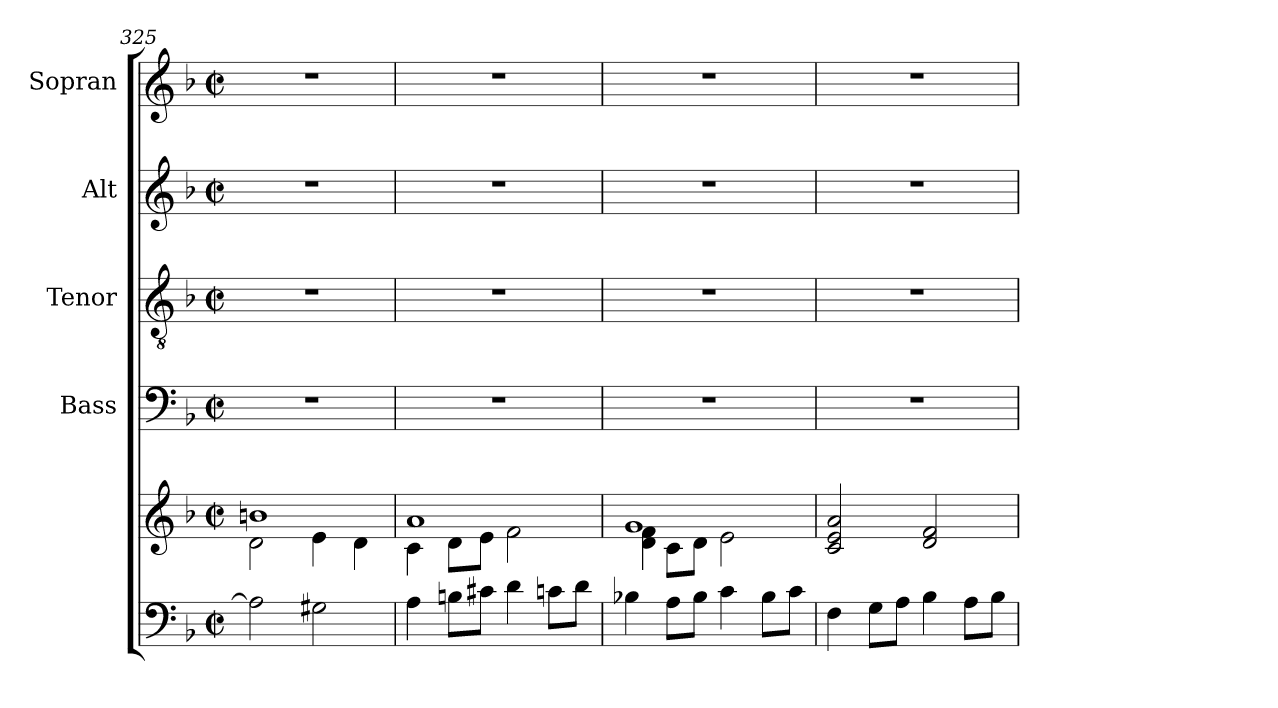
**kern	**kern	**kern	**kern	**kern	**kern
*part5	*part5	*part4	*part3	*part2	*part1
*staff6	*staff5	*staff4	*staff3	*staff2	*staff1
*	*	*I"Bass	*I"Tenor	*I"Alt	*I"Sopran
*	*	*I'B.	*I'T.	*I'A.	*I'S.
*clefF4	*clefG2	*clefF4	*clefGv2	*clefG2	*clefG2
*k[b-]	*k[b-]	*k[b-]	*k[b-]	*k[b-]	*k[b-]
*F:	*F:	*F:	*F:	*F:	*F:
*M2/2	*M2/2	*M2/2	*M2/2	*M2/2	*M2/2
*met(c|)	*met(c|)	*met(c|)	*met(c|)	*met(c|)	*met(c|)
=325	=325	=325	=325	=325	=325
*	*^	*	*	*	*
2A\]	1bn	2d\	1r	1r	1r	1r
2G#X\	.	4e\	.	.	.	.
.	.	4d\	.	.	.	.
=326	=326	=326	=326	=326	=326	=326
4A\	1a	4c\	1r	1r	1r	1r
8Bn\L	.	8d\L	.	.	.	.
8c#X\J	.	8e\J	.	.	.	.
4d\	.	2f\	.	.	.	.
8cn\L	.	.	.	.	.	.
8d\J	.	.	.	.	.	.
=327	=327	=327	=327	=327	=327	=327
4B-X\	1g	4d\ 4f\	1r	1r	1r	1r
8A\L	.	8c\L	.	.	.	.
8B-\J	.	8d\J	.	.	.	.
4c\	.	2e\	.	.	.	.
8B-\L	.	.	.	.	.	.
8c\J	.	.	.	.	.	.
*	*v	*v	*	*	*	*
=328	=328	=328	=328	=328	=328
4F\	2c/ 2e/ 2a/	1r	1r	1r	1r
8G\L	.	.	.	.	.
8A\J	.	.	.	.	.
4B-\	2d/ 2f/	.	.	.	.
8A\L	.	.	.	.	.
8B-\J	.	.	.	.	.
=	=	=	=	=	=
*-	*-	*-	*-	*-	*-
